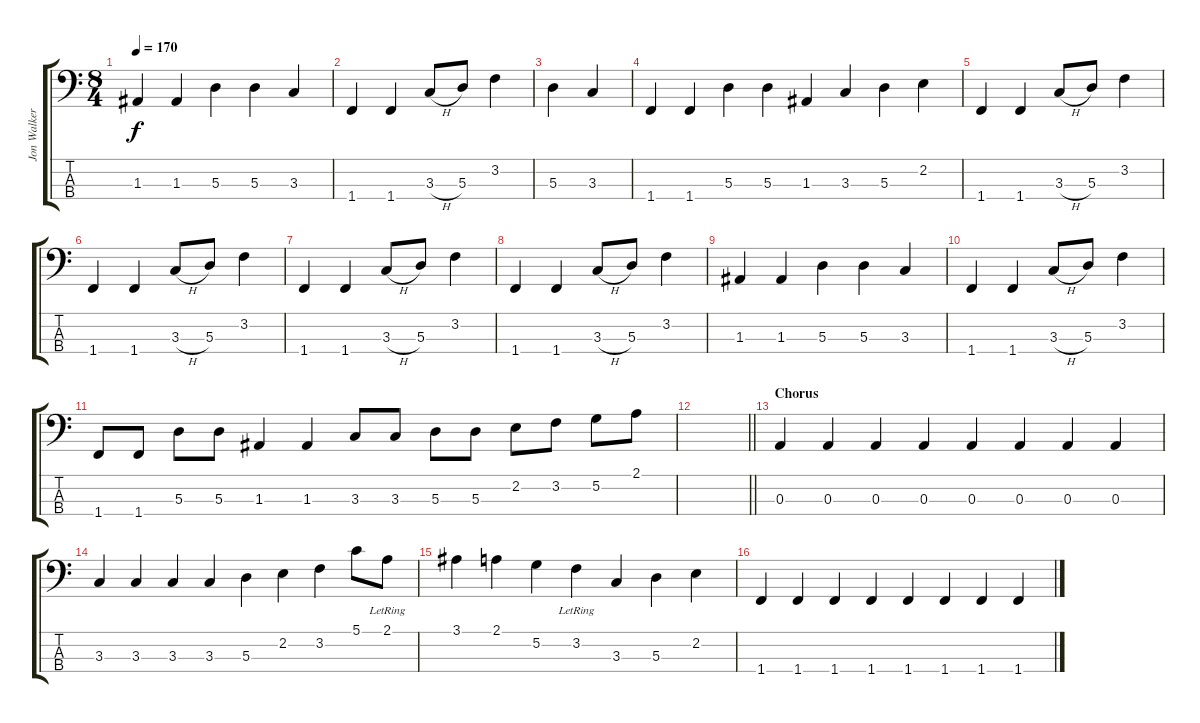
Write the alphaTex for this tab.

\track ("Jon Walker" "Jon Walker") {instrument electricbasspick}
\staff {score tabs}
\tuning (G2 D2 A1 E1) {hide}
\ts (8 4)
\tempo 170
\clef f4
\ks c
1.3.4{dy f} 1.3.4 5.3.4 5.3.4 3.3.4 |
1.4.4 1.4.4 3.3{h}.8 5.3.8 3.2.4 |
5.3.4 3.3.4 |
1.4.4 1.4.4 5.3.4 5.3.4 1.3.4 3.3.4 5.3.4 2.2.4 |
1.4.4 1.4.4 3.3{h}.8 5.3.8 3.2.4 |
1.4.4 1.4.4 3.3{h}.8 5.3.8 3.2.4 |
1.4.4 1.4.4 3.3{h}.8 5.3.8 3.2.4 |
1.4.4 1.4.4 3.3{h}.8 5.3.8 3.2.4 |
1.3.4 1.3.4 5.3.4 5.3.4 3.3.4 |
1.4.4 1.4.4 3.3{h}.8 5.3.8 3.2.4 |
1.4.8 1.4.8 5.3.8 5.3.8 1.3.4 1.3.4 3.3.8 3.3.8 5.3.8 5.3.8 2.2.8 3.2.8 5.2.8 2.1.8 |
\barLineRight lightlight
|
\section ("" "Chorus")
0.3.4 0.3.4 0.3.4 0.3.4 0.3.4 0.3.4 0.3.4 0.3.4 |
3.3.4 3.3.4 3.3.4 3.3.4 5.3.4 2.2.4 3.2.4 5.1.8 2.1{lr}.8 |
3.1.4 2.1.4 5.2.4 3.2{lr}.4 3.3.4 5.3.4 2.2.4 |
1.4.4 1.4.4 1.4.4 1.4.4 1.4.4 1.4.4 1.4.4 1.4.4
